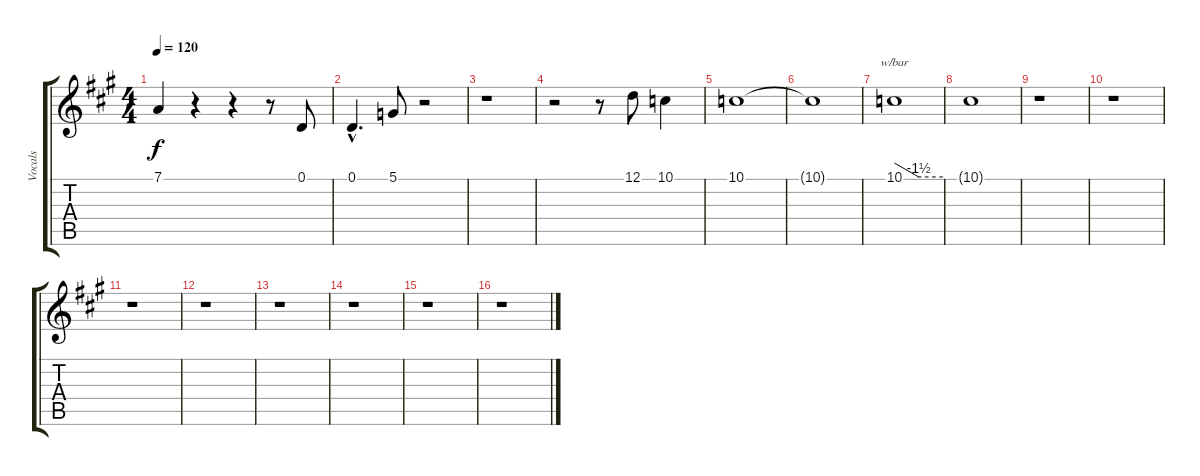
\track ("Vocals" "Vocals") {instrument lead6voice}
\staff {score tabs}
\tuning (D4 A3 F3 C3 G2 D2) {hide}
\ts (4 4)
\tempo 120
\clef g2
\ks a
7.1{t}.4{dy f} r.4 r.4 r.8 0.1.8{txt " "} |
0.1{hac}.4{d} 5.1.8{txt " "} r.2 |
r.1 |
r.2 r.8 12.1.8{txt " "} 10.1.4 |
10.1.1 |
10.1{t}.1 |
10.1.1{tbe (custom default 0 0 30 -6 60 -6)} |
10.1{t}.1 |
r.1 |
r.1 |
r.1 |
r.1 |
r.1 |
r.1 |
r.1 |
r.1
